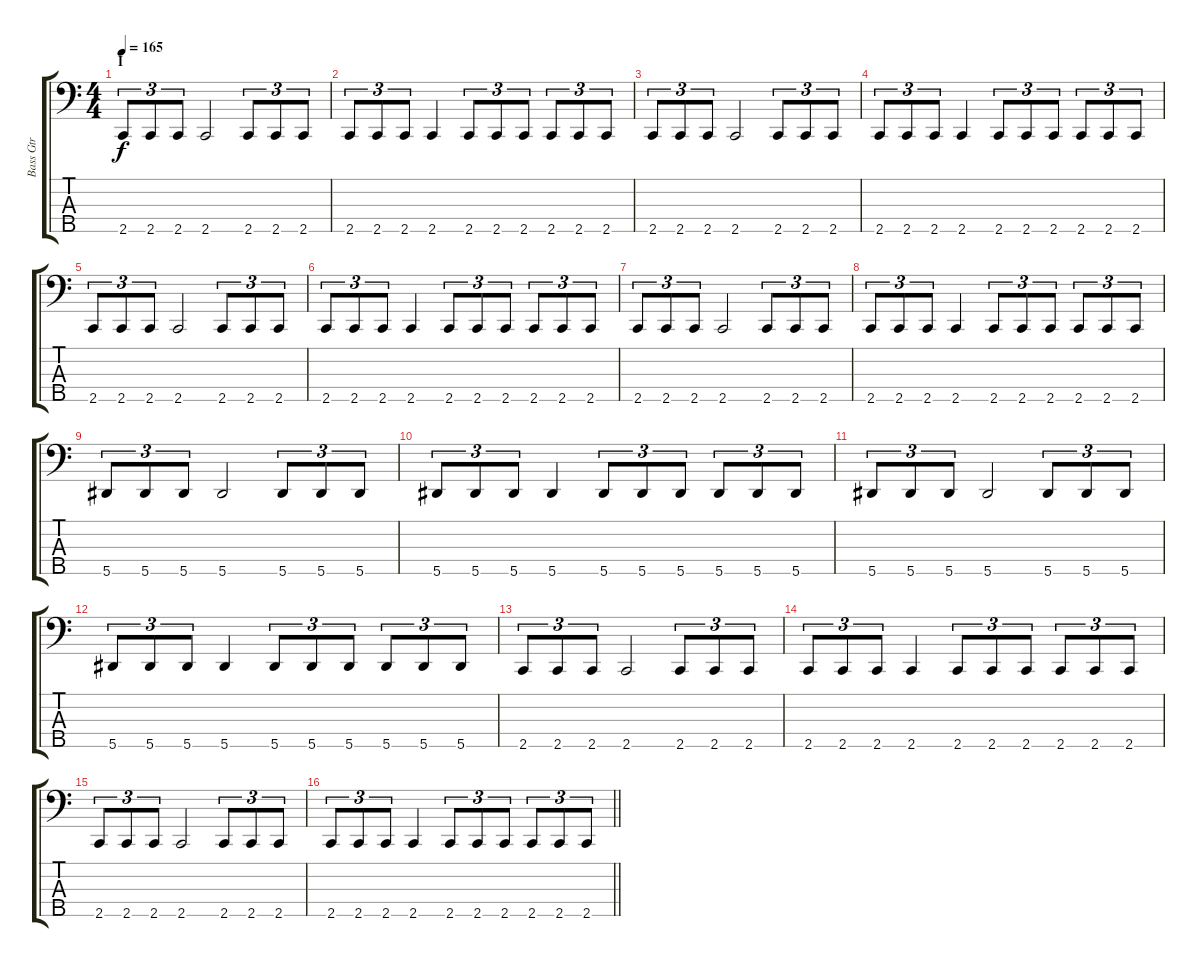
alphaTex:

\track ("Bass Gtr" "Bass Gtr") {instrument electricbassfinger}
\staff {score tabs}
\tuning (Gb2 Db2 Ab1 Eb1 Bb0) {hide}
\ts (4 4)
\section ("" "I")
\tempo 165
\clef f4
\ks c
2.5.8{tu (3 2) dy f} 2.5.8{tu (3 2)} 2.5.8{tu (3 2)} 2.5.2 2.5.8{tu (3 2)} 2.5.8{tu (3 2)} 2.5.8{tu (3 2)} |
2.5.8{tu (3 2)} 2.5.8{tu (3 2)} 2.5.8{tu (3 2)} 2.5.4 2.5.8{tu (3 2)} 2.5.8{tu (3 2)} 2.5.8{tu (3 2)} 2.5.8{tu (3 2)} 2.5.8{tu (3 2)} 2.5.8{tu (3 2)} |
2.5.8{tu (3 2)} 2.5.8{tu (3 2)} 2.5.8{tu (3 2)} 2.5.2 2.5.8{tu (3 2)} 2.5.8{tu (3 2)} 2.5.8{tu (3 2)} |
2.5.8{tu (3 2)} 2.5.8{tu (3 2)} 2.5.8{tu (3 2)} 2.5.4 2.5.8{tu (3 2)} 2.5.8{tu (3 2)} 2.5.8{tu (3 2)} 2.5.8{tu (3 2)} 2.5.8{tu (3 2)} 2.5.8{tu (3 2)} |
2.5.8{tu (3 2)} 2.5.8{tu (3 2)} 2.5.8{tu (3 2)} 2.5.2 2.5.8{tu (3 2)} 2.5.8{tu (3 2)} 2.5.8{tu (3 2)} |
2.5.8{tu (3 2)} 2.5.8{tu (3 2)} 2.5.8{tu (3 2)} 2.5.4 2.5.8{tu (3 2)} 2.5.8{tu (3 2)} 2.5.8{tu (3 2)} 2.5.8{tu (3 2)} 2.5.8{tu (3 2)} 2.5.8{tu (3 2)} |
2.5.8{tu (3 2)} 2.5.8{tu (3 2)} 2.5.8{tu (3 2)} 2.5.2 2.5.8{tu (3 2)} 2.5.8{tu (3 2)} 2.5.8{tu (3 2)} |
2.5.8{tu (3 2)} 2.5.8{tu (3 2)} 2.5.8{tu (3 2)} 2.5.4 2.5.8{tu (3 2)} 2.5.8{tu (3 2)} 2.5.8{tu (3 2)} 2.5.8{tu (3 2)} 2.5.8{tu (3 2)} 2.5.8{tu (3 2)} |
5.5.8{tu (3 2)} 5.5.8{tu (3 2)} 5.5.8{tu (3 2)} 5.5.2 5.5.8{tu (3 2)} 5.5.8{tu (3 2)} 5.5.8{tu (3 2)} |
5.5.8{tu (3 2)} 5.5.8{tu (3 2)} 5.5.8{tu (3 2)} 5.5.4 5.5.8{tu (3 2)} 5.5.8{tu (3 2)} 5.5.8{tu (3 2)} 5.5.8{tu (3 2)} 5.5.8{tu (3 2)} 5.5.8{tu (3 2)} |
5.5.8{tu (3 2)} 5.5.8{tu (3 2)} 5.5.8{tu (3 2)} 5.5.2 5.5.8{tu (3 2)} 5.5.8{tu (3 2)} 5.5.8{tu (3 2)} |
5.5.8{tu (3 2)} 5.5.8{tu (3 2)} 5.5.8{tu (3 2)} 5.5.4 5.5.8{tu (3 2)} 5.5.8{tu (3 2)} 5.5.8{tu (3 2)} 5.5.8{tu (3 2)} 5.5.8{tu (3 2)} 5.5.8{tu (3 2)} |
2.5.8{tu (3 2)} 2.5.8{tu (3 2)} 2.5.8{tu (3 2)} 2.5.2 2.5.8{tu (3 2)} 2.5.8{tu (3 2)} 2.5.8{tu (3 2)} |
2.5.8{tu (3 2)} 2.5.8{tu (3 2)} 2.5.8{tu (3 2)} 2.5.4 2.5.8{tu (3 2)} 2.5.8{tu (3 2)} 2.5.8{tu (3 2)} 2.5.8{tu (3 2)} 2.5.8{tu (3 2)} 2.5.8{tu (3 2)} |
2.5.8{tu (3 2)} 2.5.8{tu (3 2)} 2.5.8{tu (3 2)} 2.5.2 2.5.8{tu (3 2)} 2.5.8{tu (3 2)} 2.5.8{tu (3 2)} |
\barLineRight lightlight
2.5.8{tu (3 2)} 2.5.8{tu (3 2)} 2.5.8{tu (3 2)} 2.5.4 2.5.8{tu (3 2)} 2.5.8{tu (3 2)} 2.5.8{tu (3 2)} 2.5.8{tu (3 2)} 2.5.8{tu (3 2)} 2.5.8{tu (3 2)}
